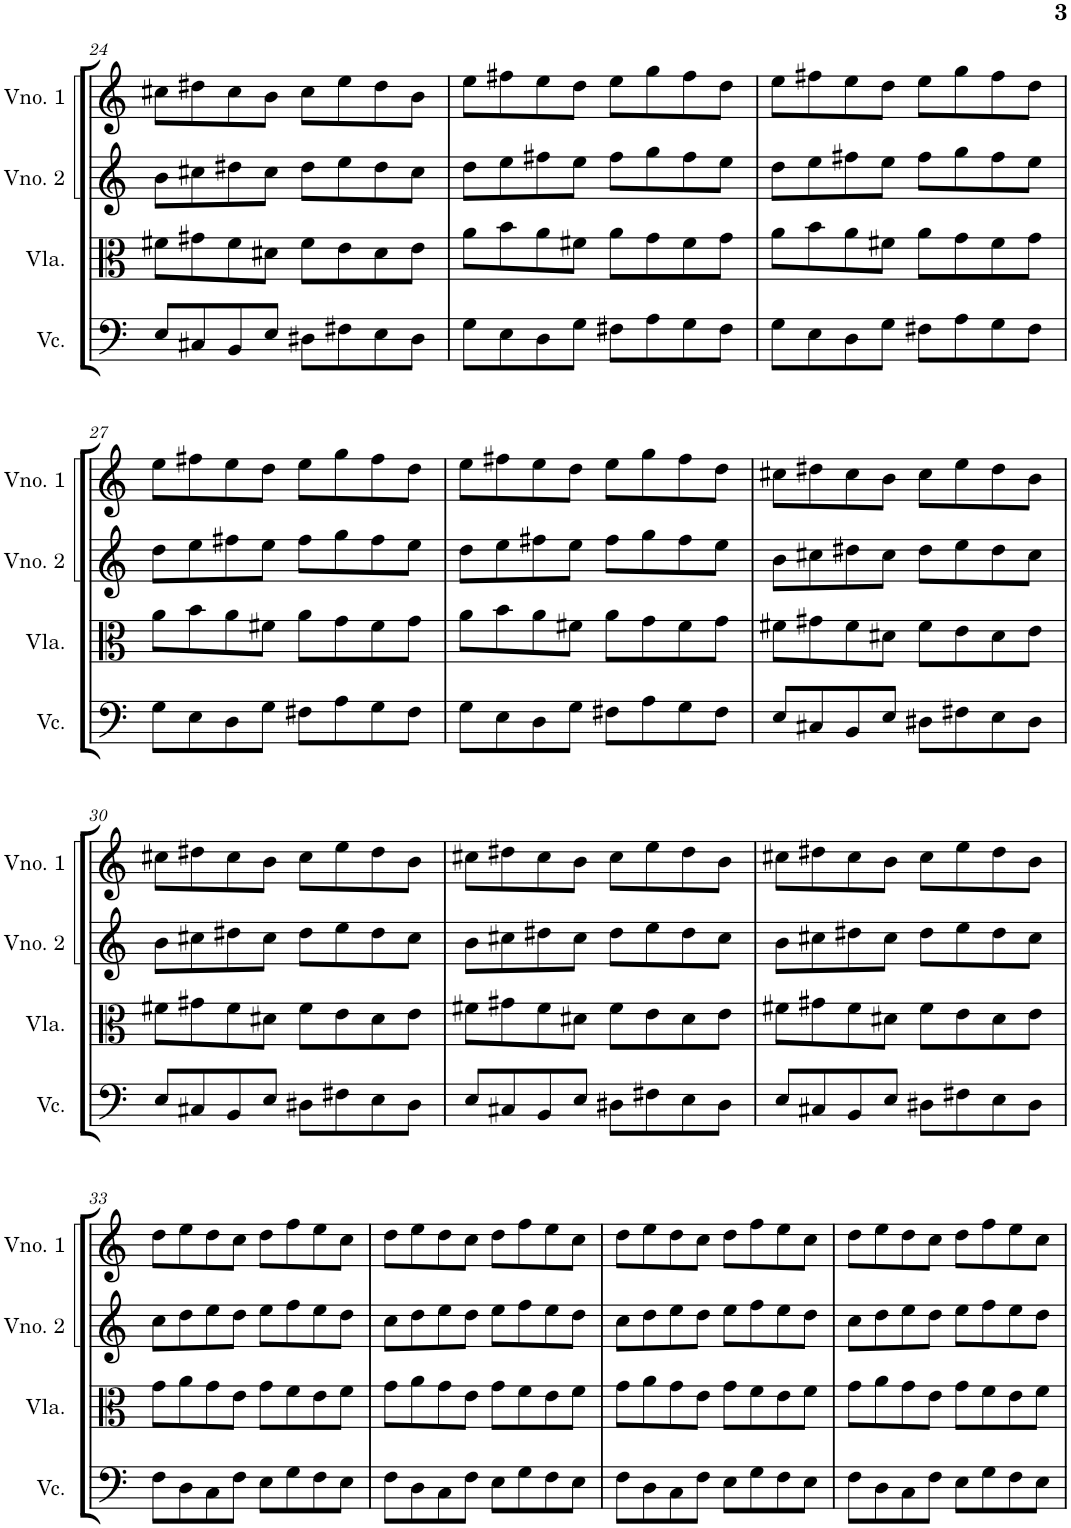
**kern	**kern	**kern	**kern
*part4	*part3	*part2	*part1
*staff4	*staff3	*staff2	*staff1
*I"Violoncelo	*I"Viola	*I"Violino 2	*I"Violino 1
*I'Vc.	*I'Vla.	*I'Vno. 2	*I'Vno. 1
!!LO:PB:g=z
*clefF4	*clefC3	*clefG2	*clefG2
*k[]	*k[]	*k[]	*k[]
*M4/4	*M4/4	*M4/4	*M4/4
=24	=24	=24	=24
8E/L	8f#X\L	8b\L	8cc#X\L
8C#X/	8g#X\	8cc#X\	8dd#X\
8BB/	8f#\	8dd#X\	8cc#\
8E/J	8d#X\J	8cc#\J	8b\J
8D#X\L	8f#\L	8dd#\L	8cc#\L
8F#X\	8e\	8ee\	8ee\
8E\	8d#\	8dd#\	8dd#\
8D#\J	8e\J	8cc#\J	8b\J
=25	=25	=25	=25
8G\L	8a\L	8dd\L	8ee\L
8E\	8b\	8ee\	8ff#X\
8D\	8a\	8ff#X\	8ee\
8G\J	8f#X\J	8ee\J	8dd\J
8F#X\L	8a\L	8ff#\L	8ee\L
8A\	8g\	8gg\	8gg\
8G\	8f#\	8ff#\	8ff#\
8F#\J	8g\J	8ee\J	8dd\J
=26	=26	=26	=26
8G\L	8a\L	8dd\L	8ee\L
8E\	8b\	8ee\	8ff#X\
8D\	8a\	8ff#X\	8ee\
8G\J	8f#X\J	8ee\J	8dd\J
8F#X\L	8a\L	8ff#\L	8ee\L
8A\	8g\	8gg\	8gg\
8G\	8f#\	8ff#\	8ff#\
8F#\J	8g\J	8ee\J	8dd\J
!!LO:LB:g=z
=27	=27	=27	=27
8G\L	8a\L	8dd\L	8ee\L
8E\	8b\	8ee\	8ff#X\
8D\	8a\	8ff#X\	8ee\
8G\J	8f#X\J	8ee\J	8dd\J
8F#X\L	8a\L	8ff#\L	8ee\L
8A\	8g\	8gg\	8gg\
8G\	8f#\	8ff#\	8ff#\
8F#\J	8g\J	8ee\J	8dd\J
=28	=28	=28	=28
8G\L	8a\L	8dd\L	8ee\L
8E\	8b\	8ee\	8ff#X\
8D\	8a\	8ff#X\	8ee\
8G\J	8f#X\J	8ee\J	8dd\J
8F#X\L	8a\L	8ff#\L	8ee\L
8A\	8g\	8gg\	8gg\
8G\	8f#\	8ff#\	8ff#\
8F#\J	8g\J	8ee\J	8dd\J
=29	=29	=29	=29
8E/L	8f#X\L	8b\L	8cc#X\L
8C#X/	8g#X\	8cc#X\	8dd#X\
8BB/	8f#\	8dd#X\	8cc#\
8E/J	8d#X\J	8cc#\J	8b\J
8D#X\L	8f#\L	8dd#\L	8cc#\L
8F#X\	8e\	8ee\	8ee\
8E\	8d#\	8dd#\	8dd#\
8D#\J	8e\J	8cc#\J	8b\J
!!LO:LB:g=z
=30	=30	=30	=30
8E/L	8f#X\L	8b\L	8cc#X\L
8C#X/	8g#X\	8cc#X\	8dd#X\
8BB/	8f#\	8dd#X\	8cc#\
8E/J	8d#X\J	8cc#\J	8b\J
8D#X\L	8f#\L	8dd#\L	8cc#\L
8F#X\	8e\	8ee\	8ee\
8E\	8d#\	8dd#\	8dd#\
8D#\J	8e\J	8cc#\J	8b\J
=31	=31	=31	=31
8E/L	8f#X\L	8b\L	8cc#X\L
8C#X/	8g#X\	8cc#X\	8dd#X\
8BB/	8f#\	8dd#X\	8cc#\
8E/J	8d#X\J	8cc#\J	8b\J
8D#X\L	8f#\L	8dd#\L	8cc#\L
8F#X\	8e\	8ee\	8ee\
8E\	8d#\	8dd#\	8dd#\
8D#\J	8e\J	8cc#\J	8b\J
=32	=32	=32	=32
8E/L	8f#X\L	8b\L	8cc#X\L
8C#X/	8g#X\	8cc#X\	8dd#X\
8BB/	8f#\	8dd#X\	8cc#\
8E/J	8d#X\J	8cc#\J	8b\J
8D#X\L	8f#\L	8dd#\L	8cc#\L
8F#X\	8e\	8ee\	8ee\
8E\	8d#\	8dd#\	8dd#\
8D#\J	8e\J	8cc#\J	8b\J
!!LO:LB:g=z
=33	=33	=33	=33
8F\L	8g\L	8cc\L	8dd\L
8D\	8a\	8dd\	8ee\
8C\	8g\	8ee\	8dd\
8F\J	8e\J	8dd\J	8cc\J
8E\L	8g\L	8ee\L	8dd\L
8G\	8f\	8ff\	8ff\
8F\	8e\	8ee\	8ee\
8E\J	8f\J	8dd\J	8cc\J
=34	=34	=34	=34
8F\L	8g\L	8cc\L	8dd\L
8D\	8a\	8dd\	8ee\
8C\	8g\	8ee\	8dd\
8F\J	8e\J	8dd\J	8cc\J
8E\L	8g\L	8ee\L	8dd\L
8G\	8f\	8ff\	8ff\
8F\	8e\	8ee\	8ee\
8E\J	8f\J	8dd\J	8cc\J
=35	=35	=35	=35
8F\L	8g\L	8cc\L	8dd\L
8D\	8a\	8dd\	8ee\
8C\	8g\	8ee\	8dd\
8F\J	8e\J	8dd\J	8cc\J
8E\L	8g\L	8ee\L	8dd\L
8G\	8f\	8ff\	8ff\
8F\	8e\	8ee\	8ee\
8E\J	8f\J	8dd\J	8cc\J
=36	=36	=36	=36
8F\L	8g\L	8cc\L	8dd\L
8D\	8a\	8dd\	8ee\
8C\	8g\	8ee\	8dd\
8F\J	8e\J	8dd\J	8cc\J
8E\L	8g\L	8ee\L	8dd\L
8G\	8f\	8ff\	8ff\
8F\	8e\	8ee\	8ee\
8E\J	8f\J	8dd\J	8cc\J
=	=	=	=
*-	*-	*-	*-
